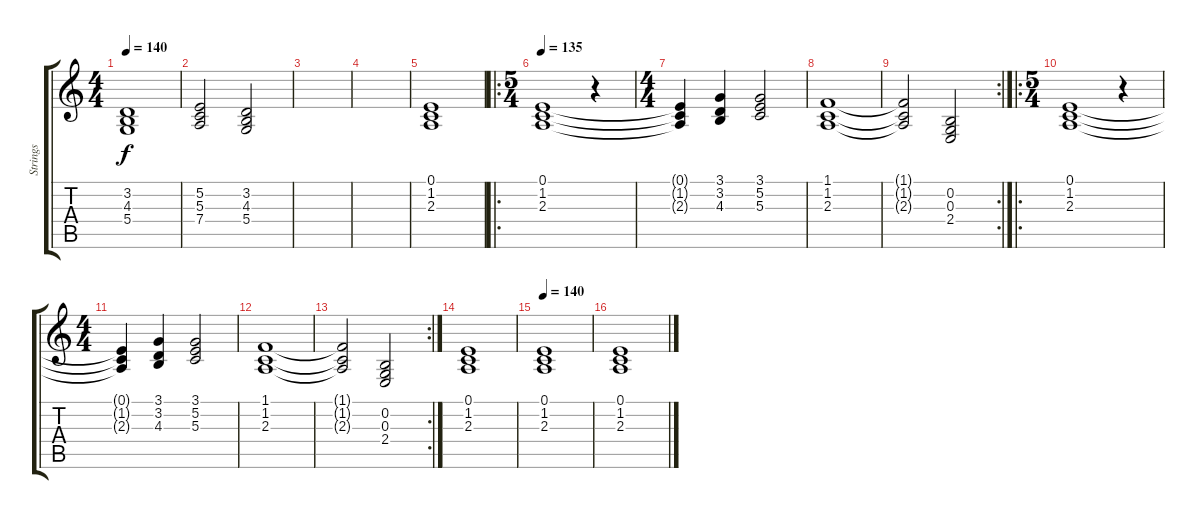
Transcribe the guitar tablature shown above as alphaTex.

\track ("Strings" "Strings") {instrument stringensemble1}
\staff {score tabs}
\tuning (E4 B3 G3 D3 A2 E2) {hide}
\ts (4 4)
\tempo 140
\clef g2
\ks c
(3.2 4.3 5.4).1{dy f} |
(5.2 5.3 7.4).2 (3.2 4.3 5.4).2 |
|
|
(0.1 1.2 2.3).1 |
\ro
\ts (5 4)
\tempo 135
(0.1 1.2 2.3).1 r.4 |
\ts (4 4)
(0.1{t} 1.2{t} 2.3{t}).4 (3.1 3.2 4.3).4 (3.1 5.2 5.3).2 |
(1.1 1.2 2.3).1 |
\rc 2
(1.1{t} 1.2{t} 2.3{t}).2 (0.2 0.3 2.4).2 |
\ro
\ts (5 4)
(0.1 1.2 2.3).1 r.4 |
\ts (4 4)
(0.1{t} 1.2{t} 2.3{t}).4 (3.1 3.2 4.3).4 (3.1 5.2 5.3).2 |
(1.1 1.2 2.3).1 |
\rc 2
(1.1{t} 1.2{t} 2.3{t}).2 (0.2 0.3 2.4).2 |
(0.1 1.2 2.3).1 |
\tempo 140
(0.1 1.2 2.3).1 |
(0.1 1.2 2.3).1
